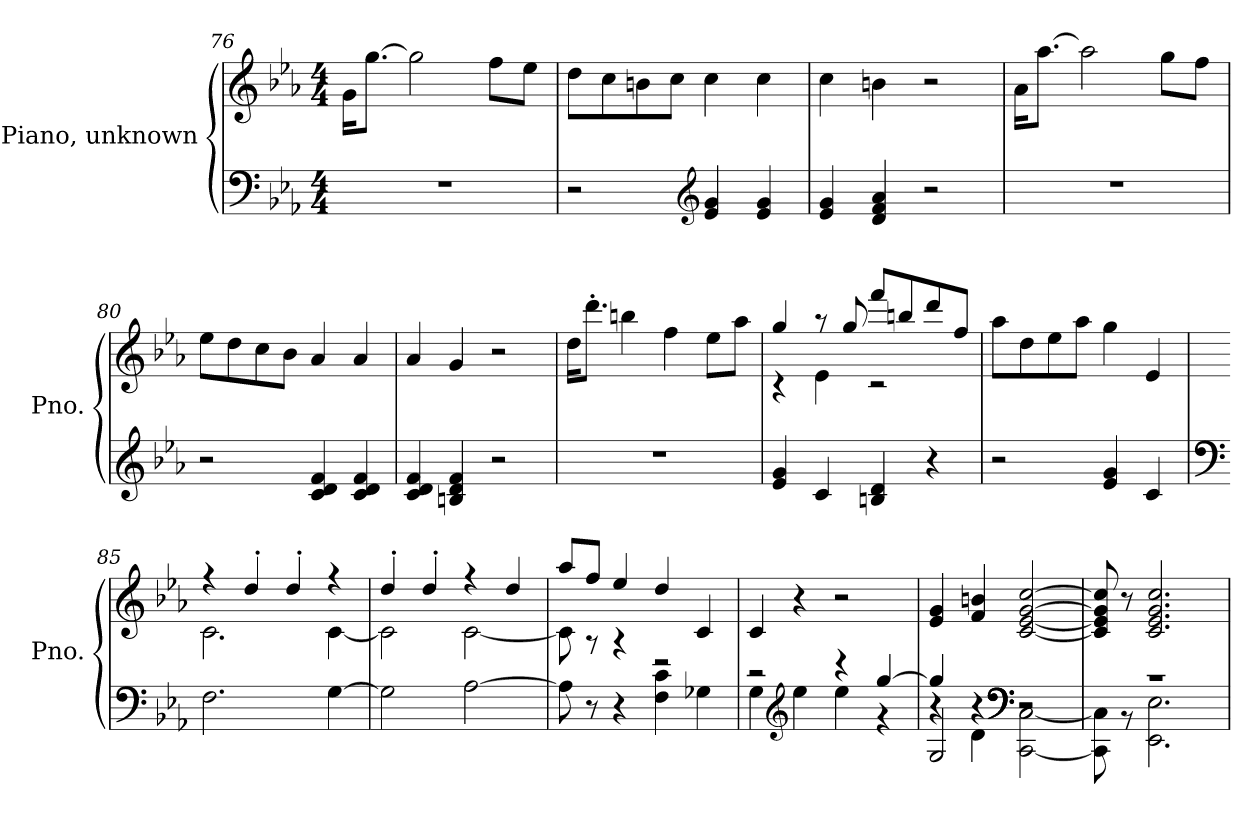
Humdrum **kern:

**kern	**kern
*part1	*part1
*staff2	*staff1
*I"Piano, unknown	*
*I'Pno.	*
*clefF4	*clefG2
*k[b-e-a-]	*k[b-e-a-]
*M4/4	*M4/4
=76	=76
1r	16g\KL
.	[8.gg\J
.	2gg\]
.	8ff\L
.	8ee-\J
=77	=77
2r	8dd\L
.	8cc\
.	8bn\
.	8cc\J
*clefG2	*
4e-/ 4g/	4cc\
4e-/ 4g/	4cc\
=78	=78
4e-/ 4g/	4cc\
4d/ 4f/ 4a-/	4bn\
2r	2r
=79	=79
1r	16a-\KL
.	[8.aa-\J
.	2aa-\]
.	8gg\L
.	8ff\J
!!LO:LB:g=z
=80	=80
2r	8ee-\L
.	8dd\
.	8cc\
.	8b-\J
4c/ 4d/ 4f/	4a-/
4c/ 4d/ 4f/	4a-/
=81	=81
4c/ 4d/ 4f/	4a-/
4Bn/ 4d/ 4f/	4g/
2r	2r
=82	=82
1r	16dd\KL
.	8.ddd'\J
.	4bbn\
.	4ff\
.	8ee-\L
.	8aa-\J
=83	=83
*	*^
4e-/ 4g/	4gg/	4r
4c/	8r	4e-\
.	8gg/	.
4Bn/ 4d/	8fff/L	2r
.	8bbn/	.
4r	8ddd/	.
.	8ff/J	.
*	*v	*v
=84	=84
2r	8aa-\L
.	8dd\
.	8ee-\
.	8aa-\J
4e-/ 4g/	4gg\
4c/	4e-/
!!LO:PB:g=z
=85	=85
*clefF4	*
*	*^
2.F\	4r	2.c\
.	4dd'/	.
.	4dd'/	.
[4G\	4r	[4c\
=86	=86	=86
2G\]	4dd'/	2c\]
.	4dd'/	.
[2A-\	4r	[2c\
.	4dd/	.
=87	=87	=87
8A-\]	8aa-/L	8c\]
8r	8ff/J	8r
4r	4ee-/	4r
4F\ 4c\	4dd/	2r
4G-X\	4c/	.
*	*v	*v
=88	=88
*^	*
2r	4G\	4c/
*clefG2	*	*
.	4ee-\	4r
4r	4ee-\	2r
[4gg/	4r	.
=89	=89	=89
*	*^	*
4gg/]	4r	2G/	4e-/ 4g/
4r	4d\	.	4f/ 4bn/
*clefF4	*	*	*
2r	[2CC\ [2C\	2r	[2c/ [2e-/ [2g/ [2cc/
*	*v	*v	*
=90	=90	=90
1r	8CC\] 8C\]	8c/] 8e-/] 8g/] 8cc/]
.	8r	8r
.	2.EE-\ 2.E-\	2.c/ 2.e-/ 2.g/ 2.cc/
*v	*v	*
=	=
*-	*-
